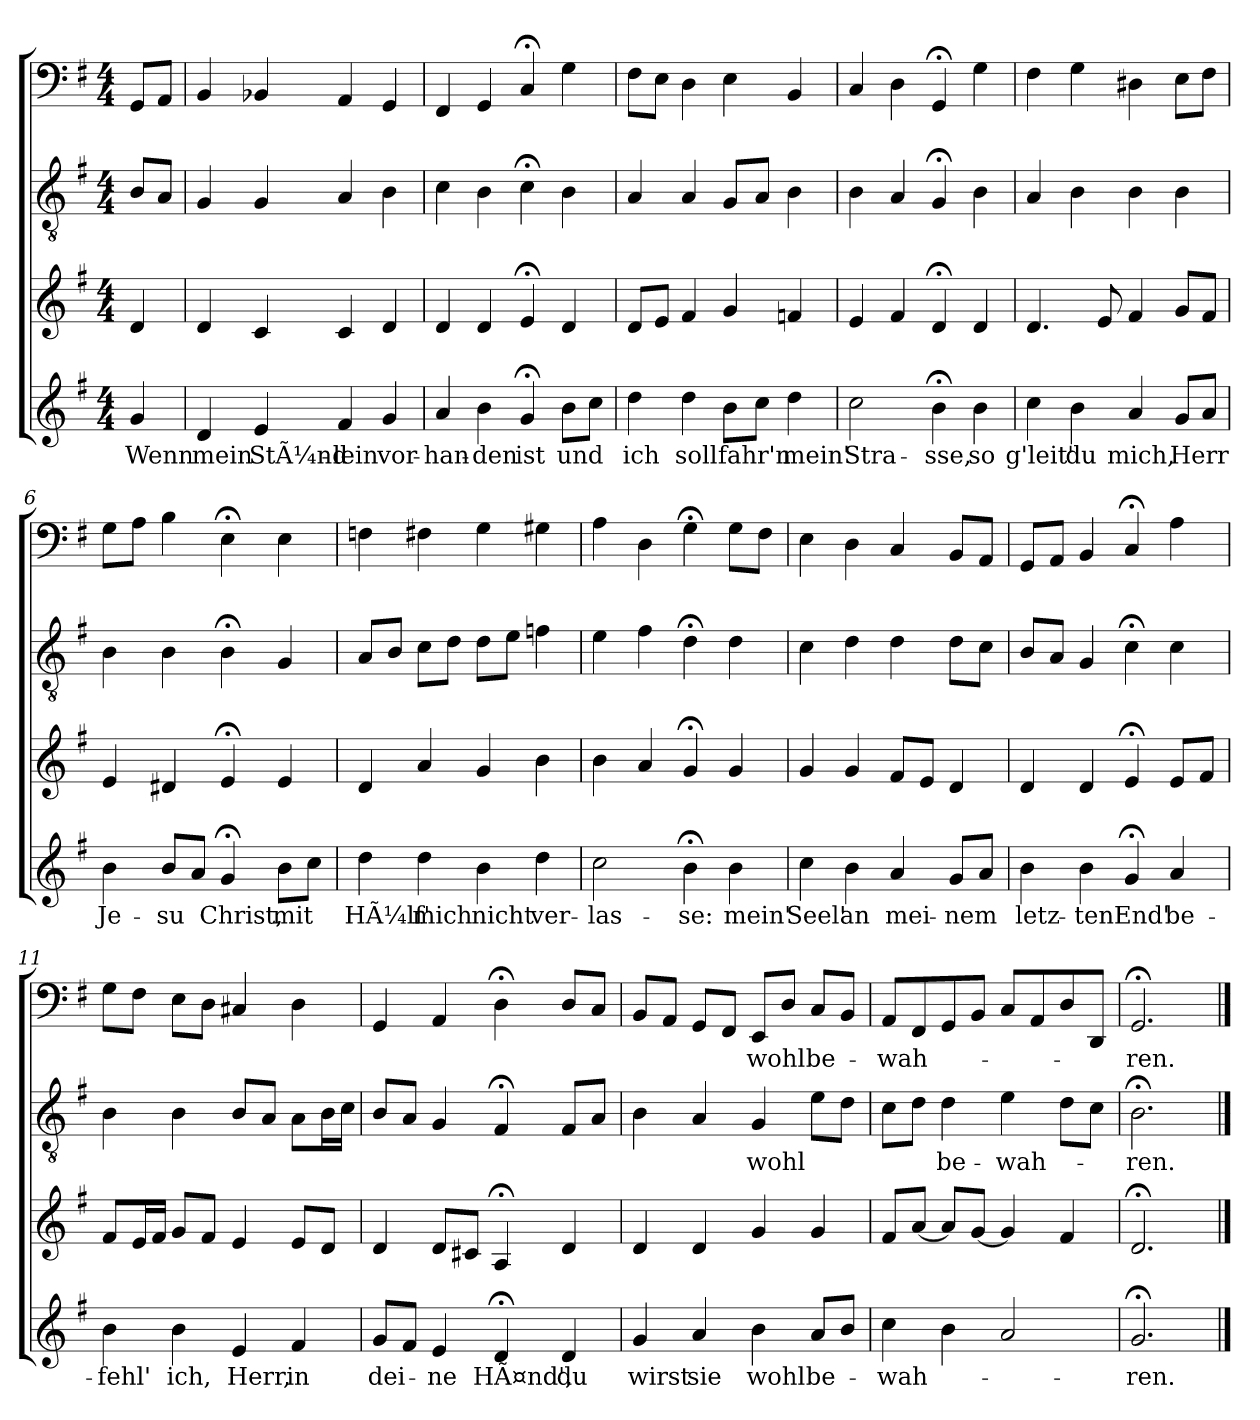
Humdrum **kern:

**kern	**text	**kern	**kern	**text	**kern	**text
*part4	*part4	*part3	*part2	*part2	*part1	*part1
*staff4	*staff4	*staff3	*staff2	*staff2	*staff1	*staff1
*clefG2	*	*clefG2	*clefGv2	*	*clefF4	*
*k[f#]	*	*k[f#]	*k[f#]	*	*k[f#]	*
*G:	*	*G:	*G:	*	*G:	*
*M4/4	*	*M4/4	*M4/4	*	*M4/4	*
=	=	=	=	=	=	=
4g	Wenn	4d	8BL	.	8GGL	.
.	.	.	8AJ	.	8AAJ	.
=1	=1	=1	=1	=1	=1	=1
4d	mein	4d	4G	.	4BB	.
4e	StÃ¼nd-	4c	4G	.	4BB-X	.
4f#	-lein	4c	4A	.	4AA	.
4g	vor-	4d	4B	.	4GG	.
=2	=2	=2	=2	=2	=2	=2
4a	-han-	4d	4c	.	4FF#	.
4b	-den	4d	4B	.	4GG	.
4g;<	ist	4e;<	4c;<	.	4C;<	.
8bL	und	4d	4B	.	4G	.
8ccJ	.	.	.	.	.	.
=3	=3	=3	=3	=3	=3	=3
4dd	ich	8dL	4A	.	8F#L	.
.	.	8eJ	.	.	8EJ	.
4dd	soll	4f#	4A	.	4D	.
8bL	fahr'n	4g	8GL	.	4E	.
8ccJ	.	.	8AJ	.	.	.
4dd	mein'	4fn	4B	.	4BB	.
=4	=4	=4	=4	=4	=4	=4
2cc	Stra-	4e	4B	.	4C	.
.	.	4f#	4A	.	4D	.
4b;<	-sse,	4d;<	4G;<	.	4GG;<	.
4b	so	4d	4B	.	4G	.
=5	=5	=5	=5	=5	=5	=5
4cc	g'leit'	4.d	4A	.	4F#	.
4b	du	.	4B	.	4G	.
.	.	8e	.	.	.	.
4a	mich,	4f#	4B	.	4D#X	.
8gL	Herr	8gL	4B	.	8EL	.
8aJ	.	8f#J	.	.	8F#J	.
=6	=6	=6	=6	=6	=6	=6
4b	Je-	4e	4B	.	8GL	.
.	.	.	.	.	8AJ	.
8bL	-su	4d#X	4B	.	4B	.
8aJ	.	.	.	.	.	.
4g;<	Christ,	4e;<	4B;<	.	4E;<	.
8bL	mit	4e	4G	.	4E	.
8ccJ	.	.	.	.	.	.
=7	=7	=7	=7	=7	=7	=7
4dd	HÃ¼lf'	4d	8AL	.	4Fn	.
.	.	.	8BJ	.	.	.
4dd	mich	4a	8cL	.	4F#X	.
.	.	.	8dJ	.	.	.
4b	nicht	4g	8dL	.	4G	.
.	.	.	8eJ	.	.	.
4dd	ver-	4b	4fn	.	4G#X	.
=8	=8	=8	=8	=8	=8	=8
2cc	-las-	4b	4e	.	4A	.
.	.	4a	4f#	.	4D	.
4b;<	-se:	4g;<	4d;<	.	4G;<	.
4b	mein'	4g	4d	.	8GL	.
.	.	.	.	.	8F#J	.
=9	=9	=9	=9	=9	=9	=9
4cc	Seel'	4g	4c	.	4E	.
4b	an	4g	4d	.	4D	.
4a	mei-	8f#L	4d	.	4C	.
.	.	8eJ	.	.	.	.
8gL	-nem	4d	8dL	.	8BBL	.
8aJ	.	.	8cJ	.	8AAJ	.
=10	=10	=10	=10	=10	=10	=10
4b	letz-	4d	8BL	.	8GGL	.
.	.	.	8AJ	.	8AAJ	.
4b	-ten	4d	4G	.	4BB	.
4g;<	End'	4e;<	4c;<	.	4C;<	.
4a	be-	8eL	4c	.	4A	.
.	.	8f#J	.	.	.	.
=11	=11	=11	=11	=11	=11	=11
4b	-fehl'	8f#L	4B	.	8GL	.
.	.	16eL	.	.	8F#J	.
.	.	16f#JJ	.	.	.	.
4b	ich,	8gL	4B	.	8EL	.
.	.	8f#J	.	.	8DJ	.
4e	Herr,	4e	8BL	.	4C#X	.
.	.	.	8AJ	.	.	.
4f#	in	8eL	8AL	.	4D	.
.	.	8dJ	16BL	.	.	.
.	.	.	16cJJ	.	.	.
=12	=12	=12	=12	=12	=12	=12
8gL	dei-	4d	8BL	.	4GG	.
8f#J	.	.	8AJ	.	.	.
4e	-ne	8dL	4G	.	4AA	.
.	.	8c#XJ	.	.	.	.
4d;<	HÃ¤nd',	4A;<	4F#;<	.	4D;<	.
4d	du	4d	8F#L	.	8DL	.
.	.	.	8AJ	.	8CJ	.
=13	=13	=13	=13	=13	=13	=13
4g	wirst	4d	4B	.	8BBL	.
.	.	.	.	.	8AAJ	.
4a	sie	4d	4A	.	8GGL	.
.	.	.	.	.	8FF#J	.
4b	wohl	4g	4G	wohl	8EEL	wohl
.	.	.	.	.	8DJ	.
8aL	be-	4g	8eL	.	8CL	be-
8bJ	.	.	8dJ	.	8BBJ	.
=14	=14	=14	=14	=14	=14	=14
4cc	-wah-	8f#L	8cL	.	8AAL	-wah-
.	.	[8aJ	8dJ	.	8FF#	.
4b	.	8aL]	4d	be-	8GG	.
.	.	[8gJ	.	.	8BBJ	.
2a	.	4g]	4e	-wah-	8CL	.
.	.	.	.	.	8AA	.
.	.	4f#	8dL	.	8D	.
.	.	.	8cJ	.	8DDJ	.
=15	=15	=15	=15	=15	=15	=15
2.g;<	-ren.	2.d;<	2.B;<	-ren.	2.GG;<	-ren.
==	==	==	==	==	==	==
*-	*-	*-	*-	*-	*-	*-
